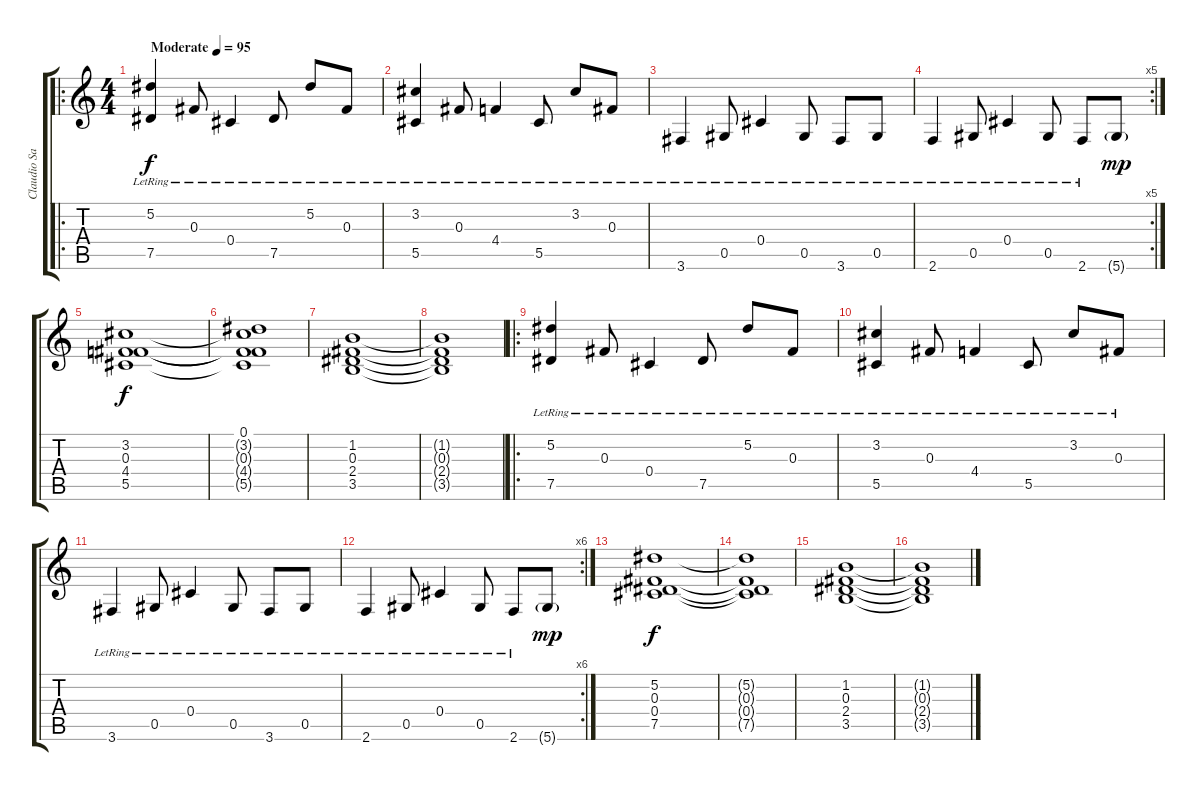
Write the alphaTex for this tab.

\track ("Claudio Sanchez" "Claudio Sa") {instrument acousticguitarsteel}
\staff {score tabs}
\tuning (Eb4 Bb3 Gb3 Db3 Ab2 Eb2) {hide}
\ro
\ts (4 4)
\tempo (95 "Moderate")
\clef g2
\ks c
(5.2{lr} 7.5{lr}).4{dy f instrument acousticguitarsteel} 0.3{lr}.8 0.4{lr}.4 7.5{lr}.8 5.2{lr}.8 0.3{lr}.8 |
(3.2{lr} 5.5{lr}).4 0.3{lr}.8 4.4{lr}.4 5.5{lr}.8 3.2{lr}.8 0.3{lr}.8 |
3.6{lr}.4 0.5{lr}.8 0.4{lr}.4 0.5{lr}.8 3.6{lr}.8 0.5{lr}.8 |
\rc 5
2.6{lr}.4 0.5{lr}.8 0.4{lr}.4 0.5{lr}.8 2.6{lr}.8 5.6{g}.8{dy mp} |
(3.2 0.3 4.4 5.5).1{dy f} |
(0.1 3.2{t} 0.3{t} 4.4{t} 5.5{t}).1 |
(1.2 0.3 2.4 3.5).1 |
(1.2{t} 0.3{t} 2.4{t} 3.5{t}).1 |
\ro
(5.2{lr} 7.5{lr}).4 0.3{lr}.8 0.4{lr}.4 7.5{lr}.8 5.2{lr}.8 0.3{lr}.8 |
(3.2{lr} 5.5{lr}).4 0.3{lr}.8 4.4{lr}.4 5.5{lr}.8 3.2{lr}.8 0.3{lr}.8 |
3.6{lr}.4 0.5{lr}.8 0.4{lr}.4 0.5{lr}.8 3.6{lr}.8 0.5{lr}.8 |
\rc 6
2.6{lr}.4 0.5{lr}.8 0.4{lr}.4 0.5{lr}.8 2.6{lr}.8 5.6{g}.8{dy mp} |
(5.2 0.3 0.4 7.5).1{dy f} |
(5.2{t} 0.3{t} 0.4{t} 7.5{t}).1 |
(1.2 0.3 2.4 3.5).1 |
(1.2{t} 0.3{t} 2.4{t} 3.5{t}).1
